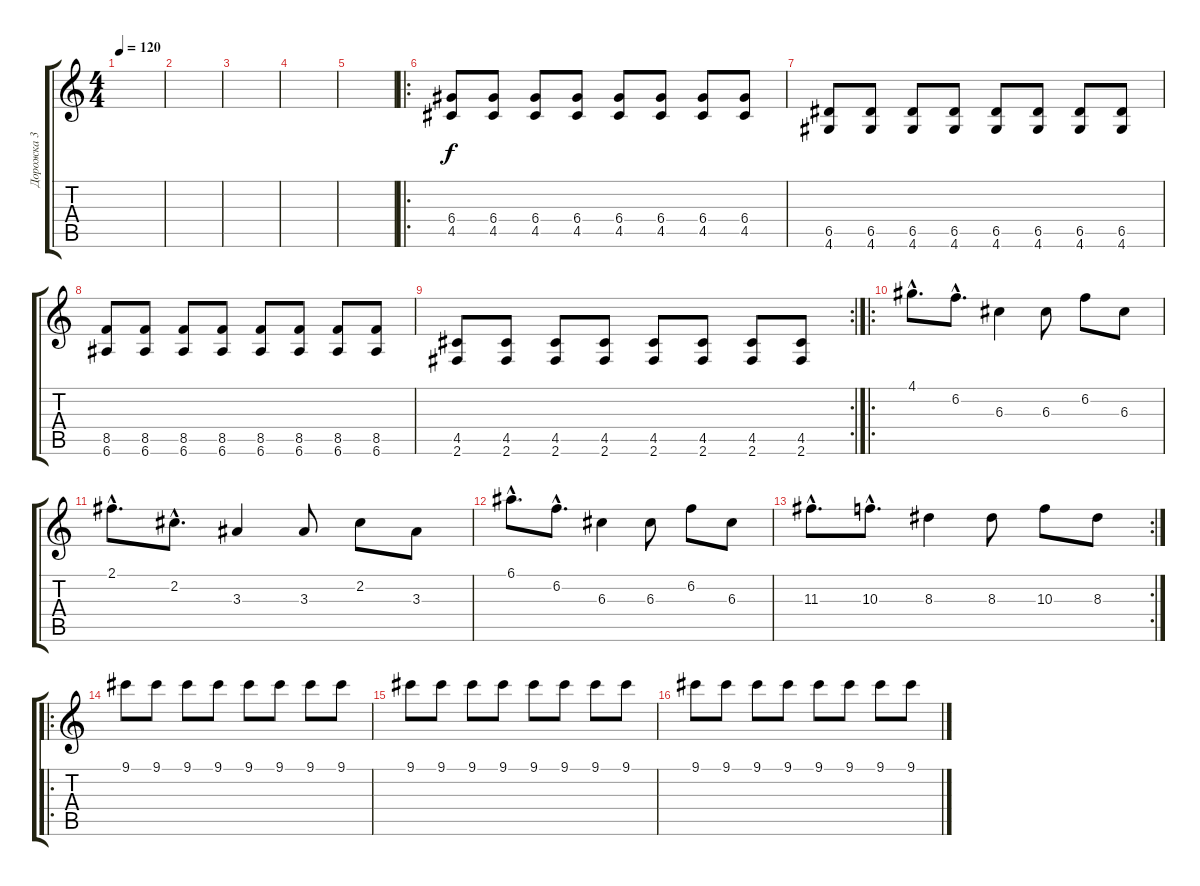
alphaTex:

\track ("Дорожка 3" "Дорожка 3") {instrument distortionguitar}
\staff {score tabs}
\tuning (E4 B3 G3 D3 A2 E2) {hide}
\ts (4 4)
\tempo 120
\clef g2
\ks c
|
|
|
|
|
\ro
(6.4 4.5).8 (6.4 4.5).8 (6.4 4.5).8 (6.4 4.5).8 (6.4 4.5).8 (6.4 4.5).8 (6.4 4.5).8 (6.4 4.5).8 |
(6.5 4.6).8 (6.5 4.6).8 (6.5 4.6).8 (6.5 4.6).8 (6.5 4.6).8 (6.5 4.6).8 (6.5 4.6).8 (6.5 4.6).8 |
(8.5 6.6).8 (8.5 6.6).8 (8.5 6.6).8 (8.5 6.6).8 (8.5 6.6).8 (8.5 6.6).8 (8.5 6.6).8 (8.5 6.6).8 |
\rc 2
(4.5 2.6).8 (4.5 2.6).8 (4.5 2.6).8 (4.5 2.6).8 (4.5 2.6).8 (4.5 2.6).8 (4.5 2.6).8 (4.5 2.6).8 |
\ro
4.1{hac}.8{d} 6.2{hac}.8{d} 6.3.4 6.3.8 6.2.8 6.3.8 |
2.1{hac}.8{d} 2.2{hac}.8{d} 3.3.4 3.3.8 2.2.8 3.3.8 |
6.1{hac}.8{d} 6.2{hac}.8{d} 6.3.4 6.3.8 6.2.8 6.3.8 |
\rc 2
11.3{hac}.8{d} 10.3{hac}.8{d} 8.3.4 8.3.8 10.3.8 8.3.8 |
\ro
9.1.8 9.1.8 9.1.8 9.1.8 9.1.8 9.1.8 9.1.8 9.1.8 |
9.1.8 9.1.8 9.1.8 9.1.8 9.1.8 9.1.8 9.1.8 9.1.8 |
9.1.8 9.1.8 9.1.8 9.1.8 9.1.8 9.1.8 9.1.8 9.1.8
